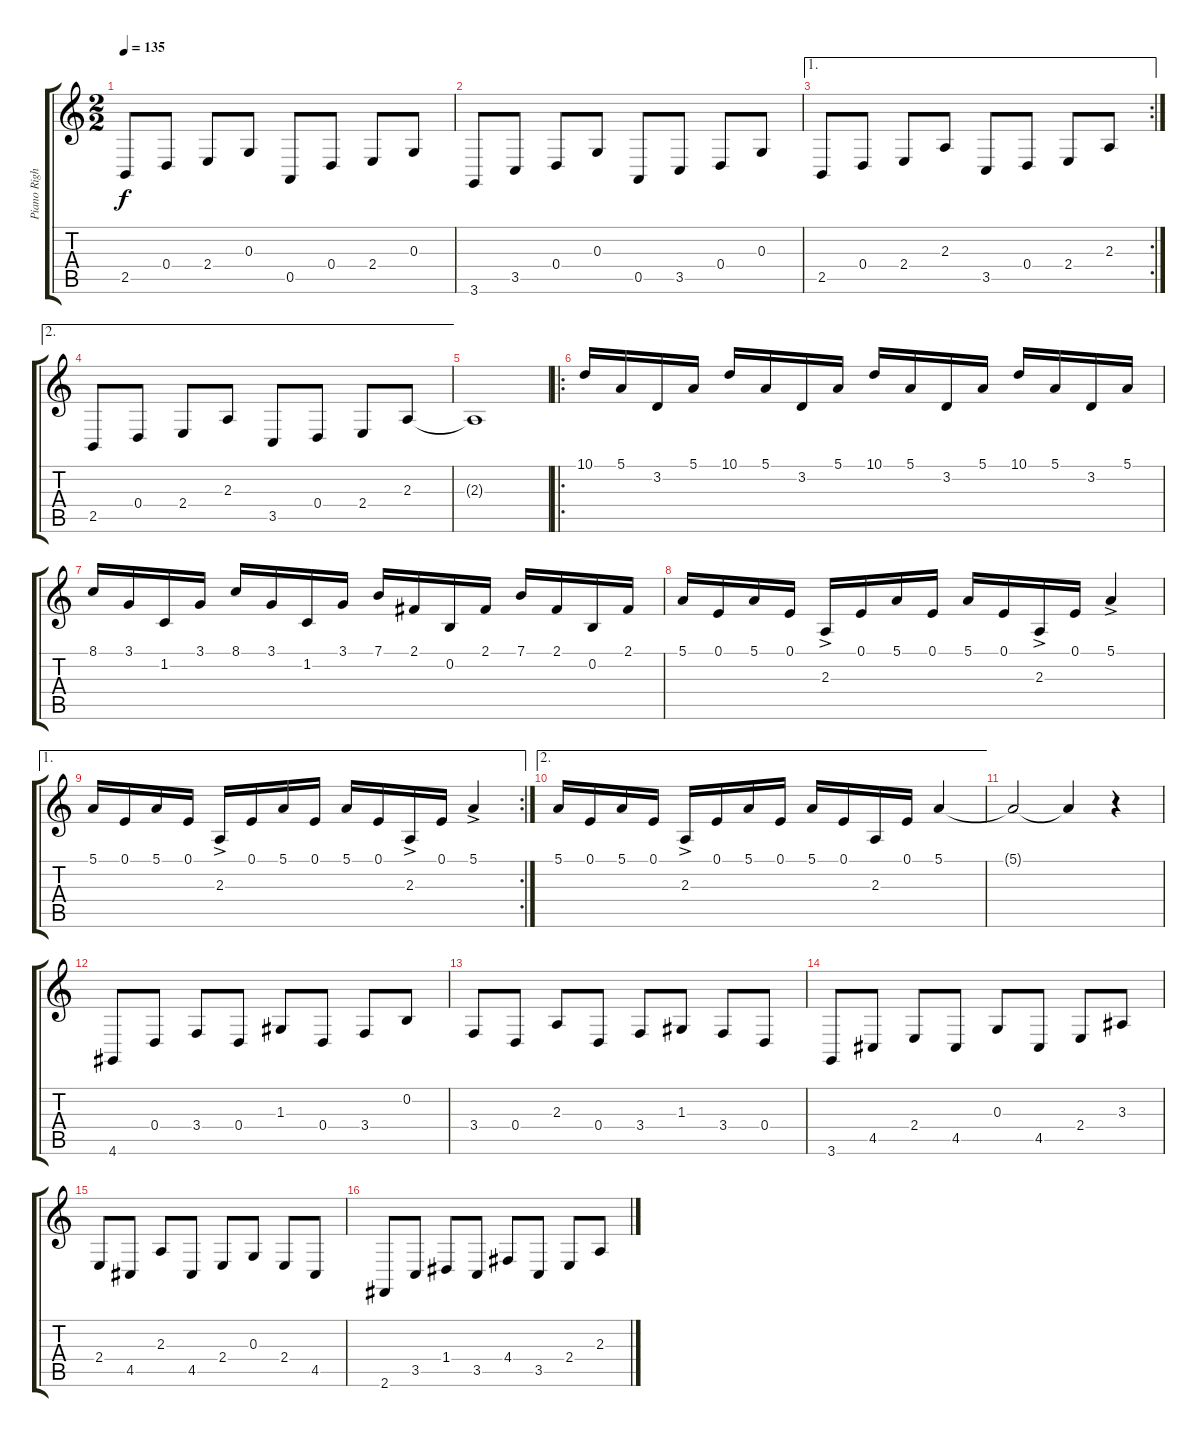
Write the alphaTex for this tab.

\track ("Piano Right Hand" "Piano Righ") {instrument electricgrandpiano}
\staff {score tabs}
\tuning (E4 B3 G3 D3 A2 E2) {hide}
\ts (2 2)
\tempo 135
\clef g2
\ks c
2.5.8{dy f} 0.4.8 2.4.8 0.3.8 0.5.8 0.4.8 2.4.8 0.3.8 |
3.6.8 3.5.8 0.4.8 0.3.8 0.5.8 3.5.8 0.4.8 0.3.8 |
\ae 1
\rc 2
2.5.8 0.4.8 2.4.8 2.3.8 3.5.8 0.4.8 2.4.8 2.3.8 |
\ae 2
2.5.8 0.4.8 2.4.8 2.3.8 3.5.8 0.4.8 2.4.8 2.3.8 |
2.3{t}.1 |
\ro
10.1.16 5.1.16 3.2.16 5.1.16 10.1.16 5.1.16 3.2.16 5.1.16 10.1.16 5.1.16 3.2.16 5.1.16 10.1.16 5.1.16 3.2.16 5.1.16 |
8.1.16 3.1.16 1.2.16 3.1.16 8.1.16 3.1.16 1.2.16 3.1.16 7.1.16 2.1.16 0.2.16 2.1.16 7.1.16 2.1.16 0.2.16 2.1.16 |
5.1.16 0.1.16 5.1.16 0.1.16 2.3{ac}.16 0.1.16 5.1.16 0.1.16 5.1.16 0.1.16 2.3{ac}.16 0.1.16 5.1{ac}.4 |
\ae 1
\rc 2
5.1.16 0.1.16 5.1.16 0.1.16 2.3{ac}.16 0.1.16 5.1.16 0.1.16 5.1.16 0.1.16 2.3{ac}.16 0.1.16 5.1{ac}.4 |
\ae 2
5.1.16 0.1.16 5.1.16 0.1.16 2.3{ac}.16 0.1.16 5.1.16 0.1.16 5.1.16 0.1.16 2.3.16 0.1.16 5.1.4 |
5.1{t}.2 5.1{t}.4 r.4 |
4.6.8 0.4.8 3.4.8 0.4.8 1.3.8 0.4.8 3.4.8 0.2.8 |
3.4.8 0.4.8 2.3.8 0.4.8 3.4.8 1.3.8 3.4.8 0.4.8 |
3.6.8 4.5.8 2.4.8 4.5.8 0.3.8 4.5.8 2.4.8 3.3.8 |
2.4.8 4.5.8 2.3.8 4.5.8 2.4.8 0.3.8 2.4.8 4.5.8 |
2.6.8 3.5.8 1.4.8 3.5.8 4.4.8 3.5.8 2.4.8 2.3.8
